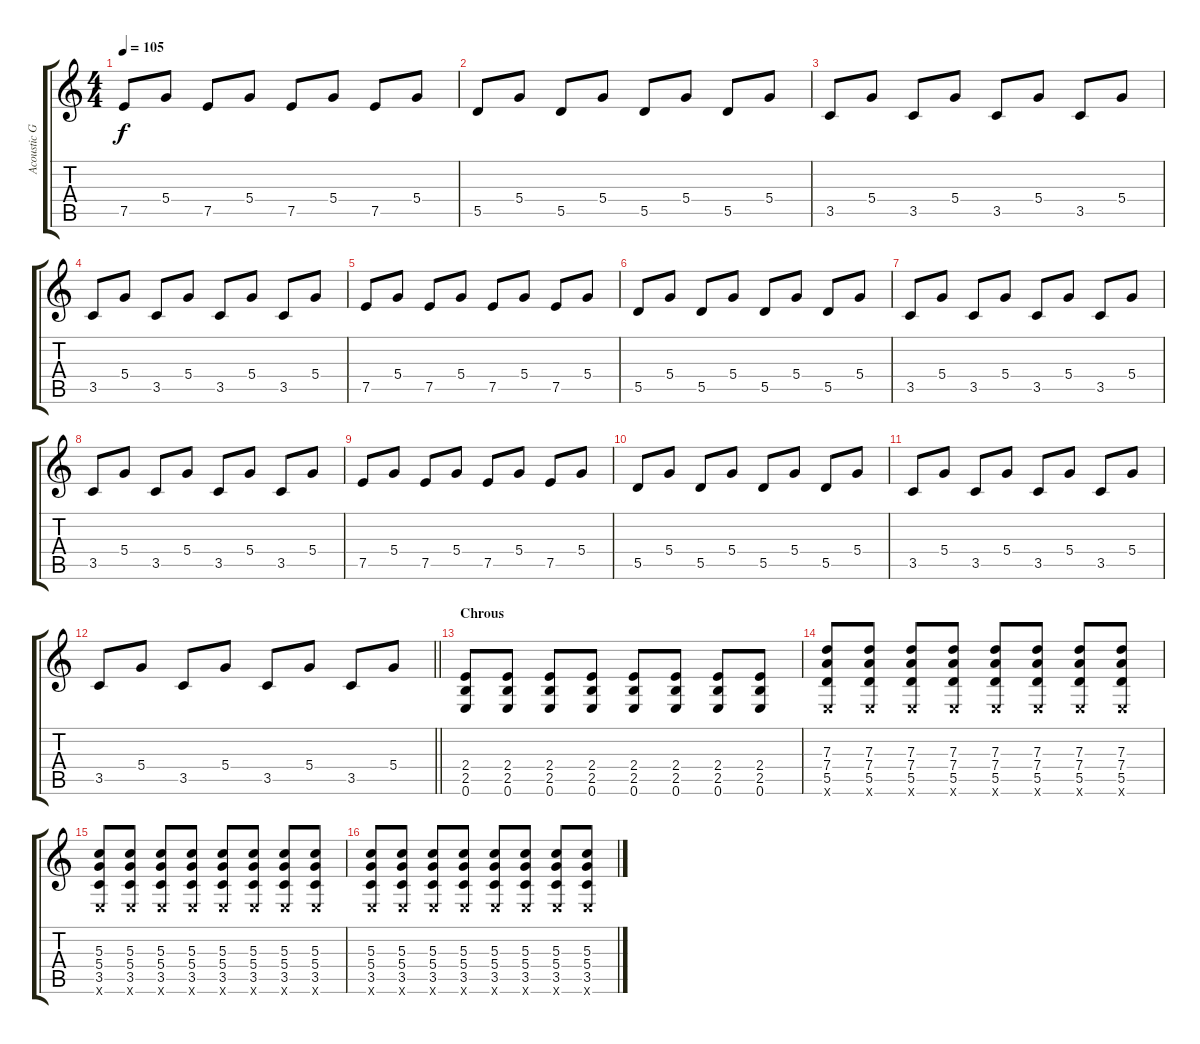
\track ("Acoustic Guitar 1" "Acoustic G") {instrument acousticguitarnylon}
\staff {score tabs}
\tuning (E4 B3 G3 D3 A2 E2) {hide}
\ts (4 4)
\tempo 105
\clef g2
\ks c
7.5.8{dy f} 5.4.8 7.5.8 5.4.8 7.5.8 5.4.8 7.5.8 5.4.8 |
5.5.8 5.4.8 5.5.8 5.4.8 5.5.8 5.4.8 5.5.8 5.4.8 |
3.5.8 5.4.8 3.5.8 5.4.8 3.5.8 5.4.8 3.5.8 5.4.8 |
3.5.8 5.4.8 3.5.8 5.4.8 3.5.8 5.4.8 3.5.8 5.4.8 |
7.5.8 5.4.8 7.5.8 5.4.8 7.5.8 5.4.8 7.5.8 5.4.8 |
5.5.8 5.4.8 5.5.8 5.4.8 5.5.8 5.4.8 5.5.8 5.4.8 |
3.5.8 5.4.8 3.5.8 5.4.8 3.5.8 5.4.8 3.5.8 5.4.8 |
3.5.8 5.4.8 3.5.8 5.4.8 3.5.8 5.4.8 3.5.8 5.4.8 |
7.5.8 5.4.8 7.5.8 5.4.8 7.5.8 5.4.8 7.5.8 5.4.8 |
5.5.8 5.4.8 5.5.8 5.4.8 5.5.8 5.4.8 5.5.8 5.4.8 |
3.5.8 5.4.8 3.5.8 5.4.8 3.5.8 5.4.8 3.5.8 5.4.8 |
\barLineRight lightlight
3.5.8 5.4.8 3.5.8 5.4.8 3.5.8 5.4.8 3.5.8 5.4.8 |
\section ("" "Chrous")
(2.4 2.5 0.6).8 (2.4 2.5 0.6).8 (2.4 2.5 0.6).8 (2.4 2.5 0.6).8 (2.4 2.5 0.6).8 (2.4 2.5 0.6).8 (2.4 2.5 0.6).8 (2.4 2.5 0.6).8 |
(7.3 7.4 5.5 0.6{x}).8 (7.3 7.4 5.5 0.6{x}).8 (7.3 7.4 5.5 0.6{x}).8 (7.3 7.4 5.5 0.6{x}).8 (7.3 7.4 5.5 0.6{x}).8 (7.3 7.4 5.5 0.6{x}).8 (7.3 7.4 5.5 0.6{x}).8 (7.3 7.4 5.5 0.6{x}).8 |
(5.3 5.4 3.5 0.6{x}).8 (5.3 5.4 3.5 0.6{x}).8 (5.3 5.4 3.5 0.6{x}).8 (5.3 5.4 3.5 0.6{x}).8 (5.3 5.4 3.5 0.6{x}).8 (5.3 5.4 3.5 0.6{x}).8 (5.3 5.4 3.5 0.6{x}).8 (5.3 5.4 3.5 0.6{x}).8 |
(5.3 5.4 3.5 0.6{x}).8 (5.3 5.4 3.5 0.6{x}).8 (5.3 5.4 3.5 0.6{x}).8 (5.3 5.4 3.5 0.6{x}).8 (5.3 5.4 3.5 0.6{x}).8 (5.3 5.4 3.5 0.6{x}).8 (5.3 5.4 3.5 0.6{x}).8 (5.3 5.4 3.5 0.6{x}).8
